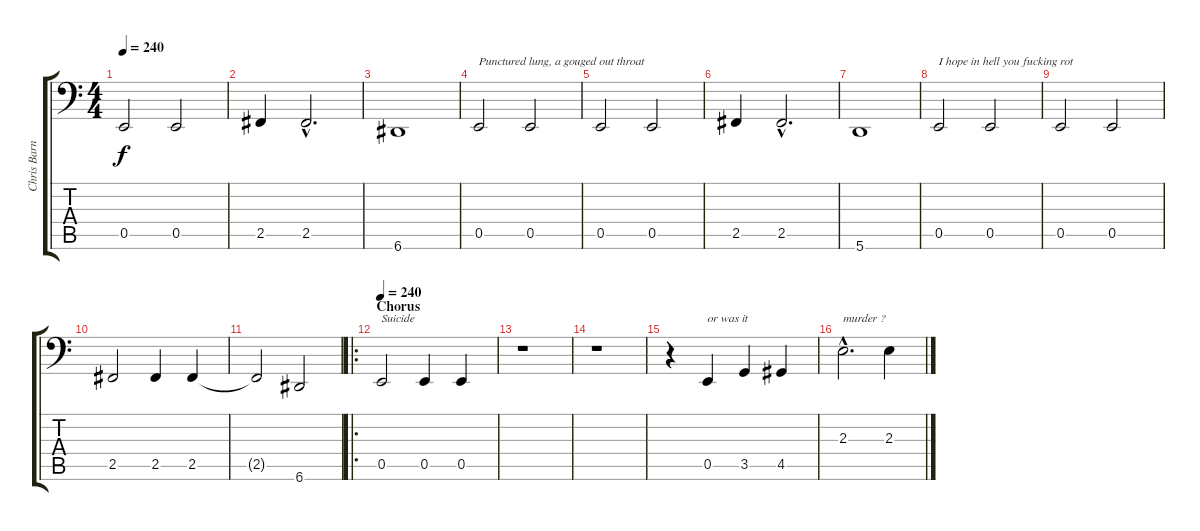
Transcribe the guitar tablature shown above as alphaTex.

\track ("Chris Barnes - Vocals" "Chris Barn") {instrument lead2sawtooth}
\staff {score tabs}
\tuning (B3 Gb3 D3 A2 E2 A1) {hide}
\ts (4 4)
\tempo 240
\clef f4
\ks c
0.5.2{dy f} 0.5.2 |
2.5.4 2.5{hac}.2{d} |
6.6.1 |
0.5.2{txt "Punctured lung, a gouged out throat"} 0.5.2 |
0.5.2 0.5.2 |
2.5.4 2.5{hac}.2{d} |
5.6.1 |
0.5.2{txt "I hope in hell you fucking rot"} 0.5.2 |
0.5.2 0.5.2 |
2.5.2 2.5.4 2.5.4 |
2.5{t}.2 6.6.2 |
\ro
\section ("" "Chorus")
\tempo 240
0.5.2{txt "Suicide" volume 16 balance 8 instrument lead2sawtooth} 0.5.4 0.5.4 |
r.1 |
r.1 |
r.4 0.5.4{txt "or was it"} 3.5.4 4.5.4 |
2.3{hac}.2{d txt "murder ?"} 2.3.4
